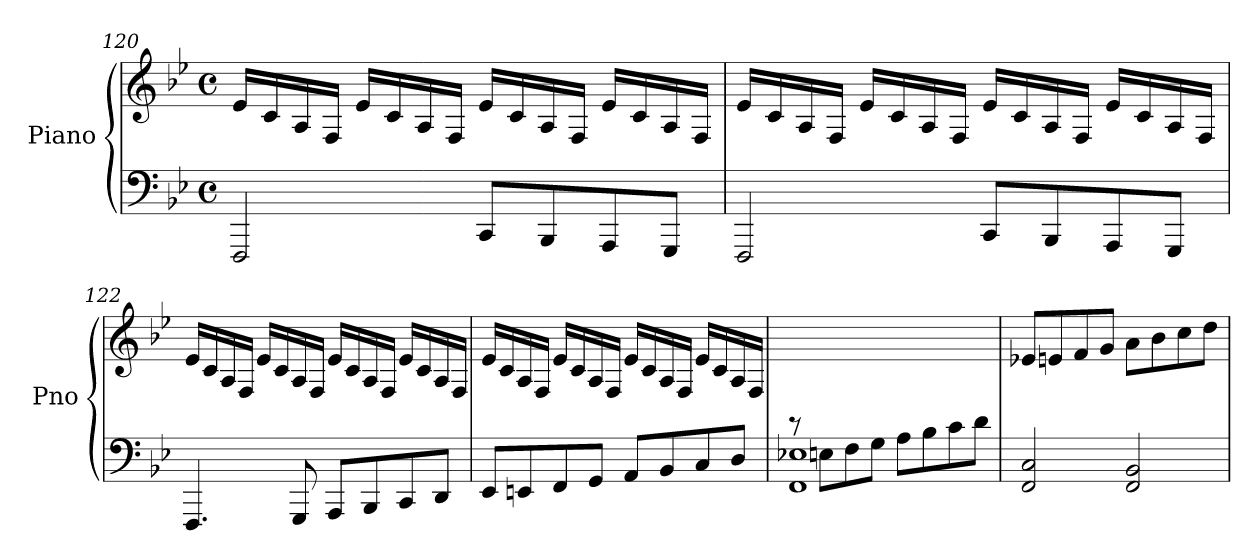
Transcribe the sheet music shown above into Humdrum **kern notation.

**kern	**kern	**dynam
*part1	*part1	*part1
*staff2	*staff1	*staff1/2
*I"Piano	*	*
*I'Pno	*	*
*clefF4	*clefG2	*
*k[b-e-]	*k[b-e-]	*
*M4/4	*M4/4	*
*met(c)	*met(c)	*
=120	=120	=120
!	!	!LO:DY:b
2FFF/	16e-/LL	other-dynamics
.	16c/	.
.	16A/	.
.	16F/JJ	.
.	16e-/LL	.
.	16c/	.
.	16A/	.
.	16F/JJ	.
8CC/L	16e-/LL	.
.	16c/	.
8BBB-/	16A/	.
.	16F/JJ	.
8AAA/	16e-/LL	.
.	16c/	.
8GGG/J	16A/	.
.	16F/JJ	.
!!LO:PB:g=z
=121	=121	=121
2FFF/	16e-/LL	.
.	16c/	.
.	16A/	.
.	16F/JJ	.
.	16e-/LL	.
.	16c/	.
.	16A/	.
.	16F/JJ	.
8CC/L	16e-/LL	.
.	16c/	.
8BBB-/	16A/	.
.	16F/JJ	.
8AAA/	16e-/LL	.
.	16c/	.
8GGG/J	16A/	.
.	16F/JJ	.
!!LO:LB:g=z
=122	=122	=122
4.FFF/	16e-/LL	.
.	16c/	.
.	16A/	.
.	16F/JJ	.
.	16e-/LL	.
.	16c/	.
8GGG/	16A/	.
.	16F/JJ	.
8AAA/L	16e-/LL	.
.	16c/	.
8BBB-/	16A/	.
.	16F/JJ	.
8CC/	16e-/LL	.
.	16c/	.
8DD/J	16A/	.
.	16F/JJ	.
=123	=123	=123
8EE-/L	16e-/LL	.
.	16c/	.
8EEn/	16A/	.
.	16F/JJ	.
8FF/	16e-/LL	.
.	16c/	.
8GG/J	16A/	.
.	16F/JJ	.
8AA/L	16e-/LL	.
.	16c/	.
8BB-/	16A/	.
.	16F/JJ	.
8C/	16e-/LL	.
.	16c/	.
8D/J	16A/	.
.	16F/JJ	.
!!LO:LB:g=z
=124	=124	=124
*^	*	*
!	!	!	!LO:DY:b
8ryy	1FF 1E-X	8rGG	other-dynamics
(>8En\L	.	2..ryy	.
8F\	.	.	.
8G\J	.	.	.
8A\L	.	.	.
8B-\	.	.	.
8c\	.	.	.
8d\J	.	.	.
*v	*v	*	*
!!LO:LB:g=z
=125	=125	=125
2FF/ 2C/	8e-X/L	.
.	8en/	.
.	8f/	.
.	8g/J	.
2FF/ 2BB-/	8a\L	.
.	8b-\	.
.	8cc\	.
.	8dd\J)	.
=	=	=
*-	*-	*-
